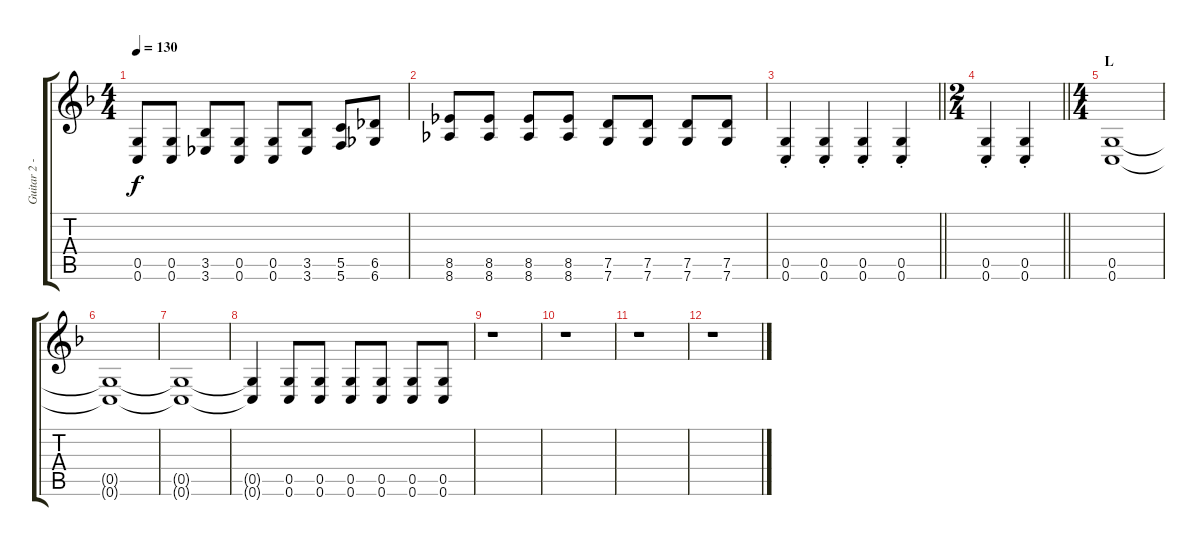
\track ("Guitar 2 - Aoi" "Guitar 2 -") {instrument distortionguitar}
\staff {score tabs}
\tuning (D4 A3 F3 C3 G2 C2) {hide}
\ts (4 4)
\tempo 130
\clef g2
\ks f
(0.5 0.6).8{dy f} (0.5 0.6).8 (3.5 3.6).8 (0.5 0.6).8 (0.5 0.6).8 (3.5 3.6).8 (5.5 5.6).8 (6.5 6.6).8 |
(8.5 8.6).8 (8.5 8.6).8 (8.5 8.6).8 (8.5 8.6).8 (7.5 7.6).8 (7.5 7.6).8 (7.5 7.6).8 (7.5 7.6).8 |
\barLineRight lightlight
(0.5{st} 0.6{st}).4 (0.5{st} 0.6{st}).4 (0.5{st} 0.6{st}).4 (0.5{st} 0.6{st}).4 |
\ts (2 4)
\barLineRight lightlight
(0.5{st} 0.6{st}).4 (0.5{st} 0.6{st}).4 |
\ts (4 4)
\section ("" "L")
(0.5 0.6).1 |
(0.5{t} 0.6{t}).1 |
(0.5{t} 0.6{t}).1 |
(0.5{t} 0.6{t}).4 (0.5 0.6).8 (0.5 0.6).8 (0.5 0.6).8 (0.5 0.6).8 (0.5 0.6).8 (0.5 0.6).8 |
r.1 |
r.1 |
r.1 |
r.1
